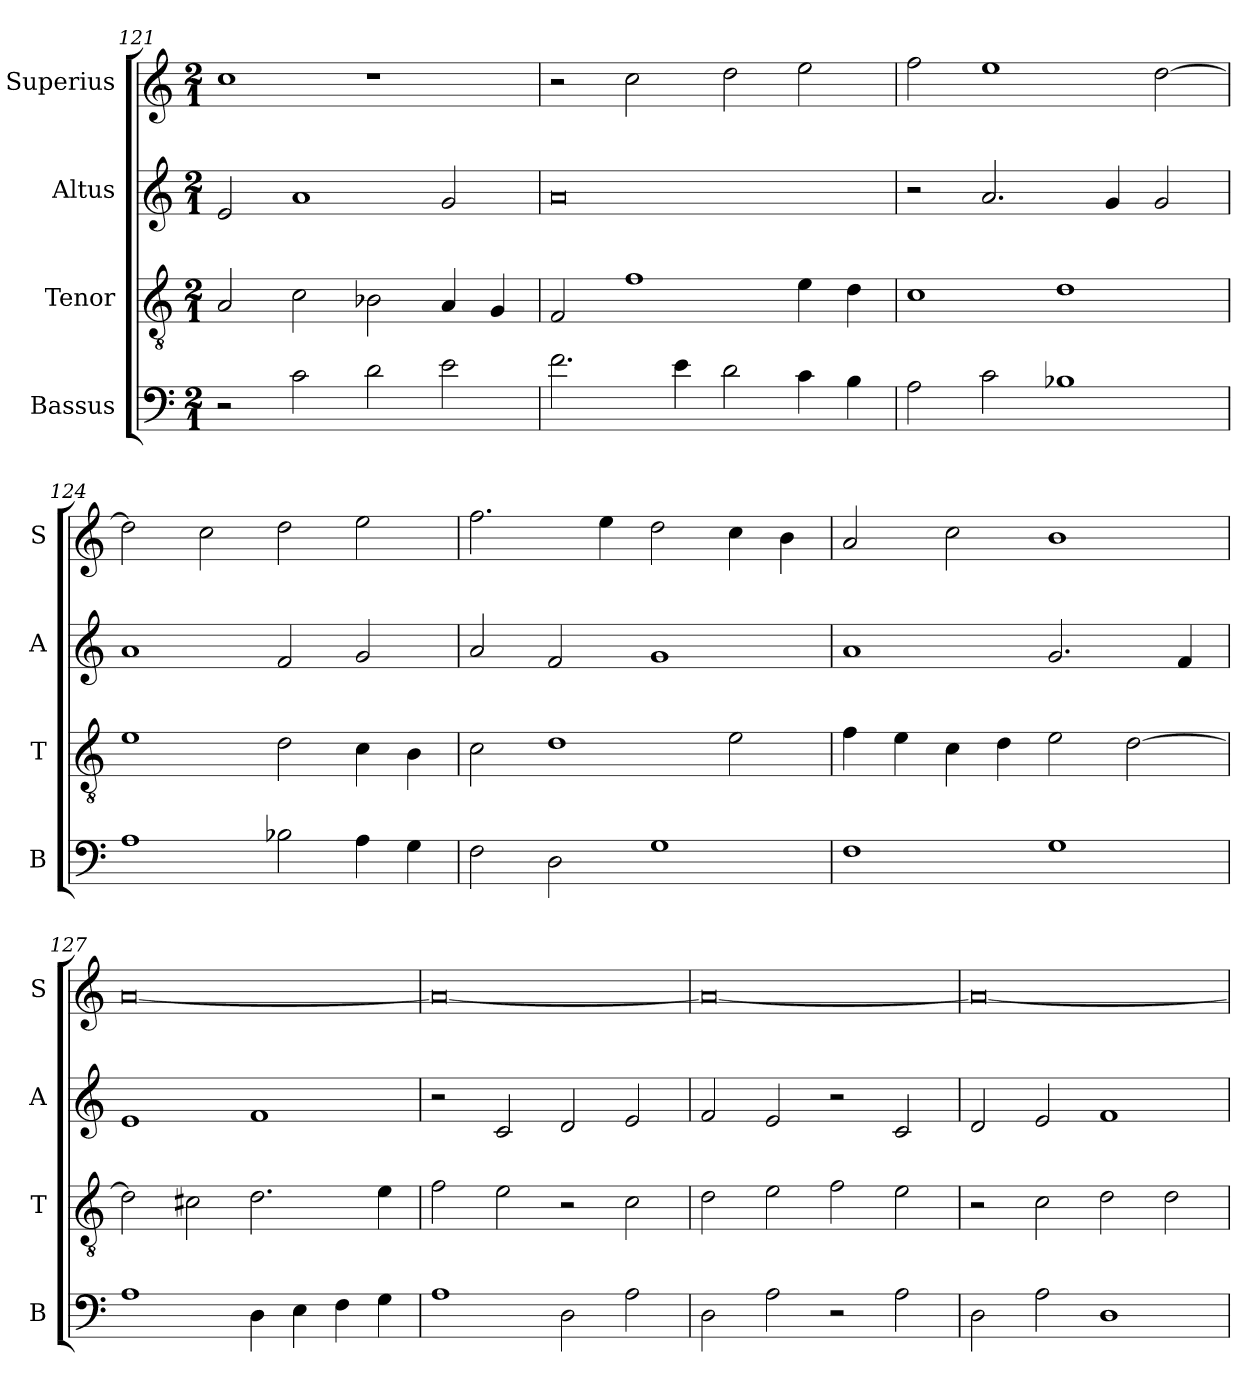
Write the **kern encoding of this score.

**kern	**kern	**kern	**kern
*part4	*part3	*part2	*part1
*staff4	*staff3	*staff2	*staff1
*I"Bassus	*I"Tenor	*I"Altus	*I"Superius
*I'B	*I'T	*I'A	*I'S
*clefF4	*clefGv2	*clefG2	*clefG2
*k[]	*k[]	*k[]	*k[]
*C:	*C:	*C:	*C:
*M2/1	*M2/1	*M2/1	*M2/1
=121	=121	=121	=121
2r	2A	2e	1cc
2c	2c	1a	.
2d	2B-X	.	1r
2e	4A	2g	.
.	4G	.	.
=122	=122	=122	=122
2.f	2F	0a	2r
.	1f	.	2cc
4e	.	.	.
2d	.	.	2dd
4c	4e	.	2ee
4B	4d	.	.
=123	=123	=123	=123
2A	1c	2r	2ff
2c	.	2.a	1ee
1B-X	1d	.	.
.	.	4g	.
.	.	2g	[2dd
=124	=124	=124	=124
1A	1e	1a	2dd]
.	.	.	2cc
2B-X	2d	2f	2dd
4A	4c	2g	2ee
4G	4B	.	.
=125	=125	=125	=125
2F	2c	2a	2.ff
2D	1d	2f	.
.	.	.	4ee
1G	.	1g	2dd
.	2e	.	4cc
.	.	.	4b
=126	=126	=126	=126
1F	4f	1a	2a
.	4e	.	.
.	4c	.	2cc
.	4d	.	.
1G	2e	2.g	1b
.	[2d	.	.
.	.	4f	.
=127	=127	=127	=127
1A	2d]	1e	[0a
.	2c#X	.	.
4D	2.d	1f	.
4E	.	.	.
4F	.	.	.
4G	4e	.	.
=128	=128	=128	=128
1A	2f	2r	0a_
.	2e	2c	.
2D	2r	2d	.
2A	2c	2e	.
=129	=129	=129	=129
2D	2d	2f	0a_
2A	2e	2e	.
2r	2f	2r	.
2A	2e	2c	.
=130	=130	=130	=130
2D	2r	2d	0a_
2A	2c	2e	.
1D	2d	1f	.
.	2d	.	.
=	=	=	=
*-	*-	*-	*-
